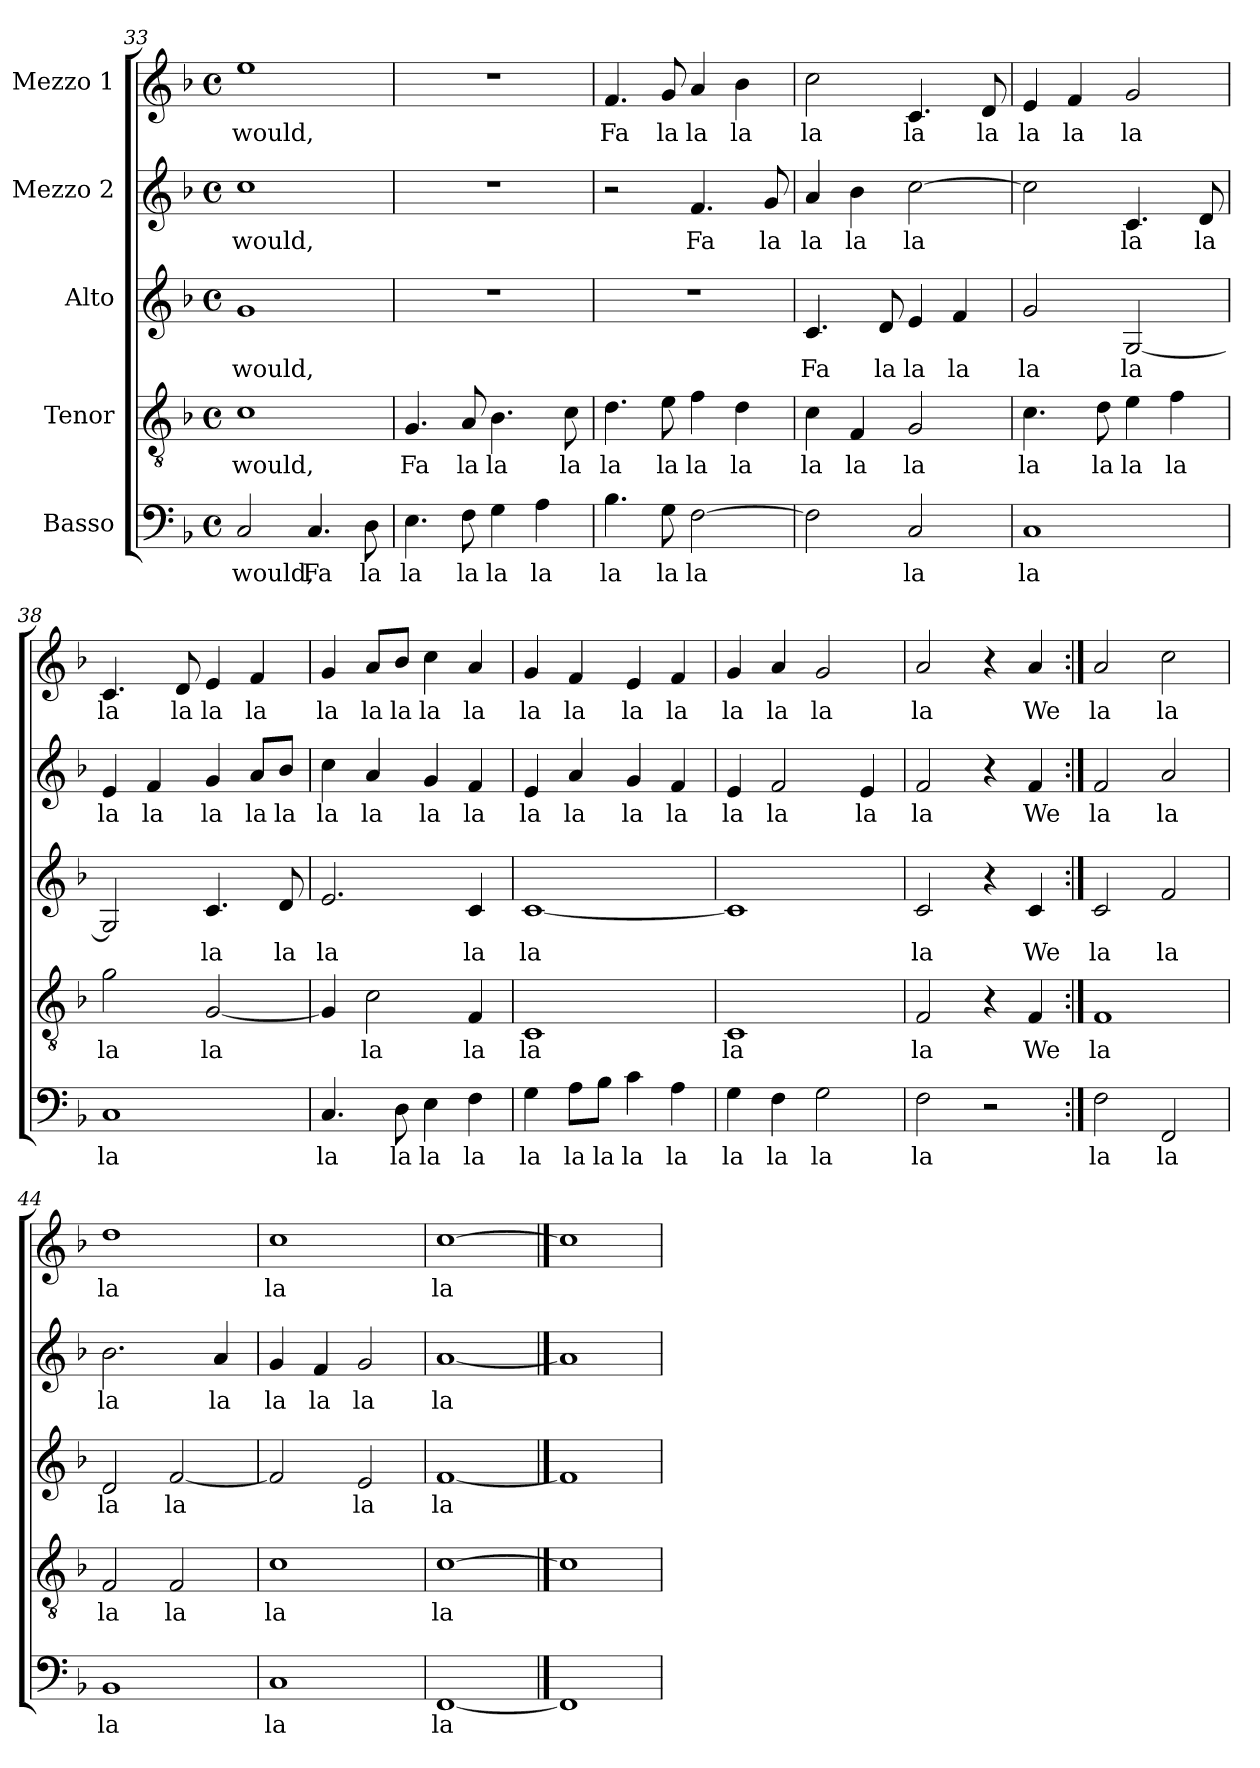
**kern	**text	**kern	**text	**kern	**text	**kern	**text	**kern	**text
*part5	*part5	*part4	*part4	*part3	*part3	*part2	*part2	*part1	*part1
*staff5	*staff5	*staff4	*staff4	*staff3	*staff3	*staff2	*staff2	*staff1	*staff1
*I"Basso	*	*I"Tenor	*	*I"Alto	*	*I"Mezzo 2	*	*I"Mezzo 1	*
*clefF4	*	*clefGv2	*	*clefG2	*	*clefG2	*	*clefG2	*
*k[b-]	*	*k[b-]	*	*k[b-]	*	*k[b-]	*	*k[b-]	*
*F:	*	*F:	*	*F:	*	*F:	*	*F:	*
*M4/4	*	*M4/4	*	*M4/4	*	*M4/4	*	*M4/4	*
*met(c)	*	*met(c)	*	*met(c)	*	*met(c)	*	*met(c)	*
*MM200	*	*MM200	*	*MM200	*	*MM200	*	*MM200	*
=33	=33	=33	=33	=33	=33	=33	=33	=33	=33
2C/	would,	1c	would,	1g	would,	1cc	would,	1ee	would,
4.C/	Fa	.	.	.	.	.	.	.	.
8D\	la	.	.	.	.	.	.	.	.
=34	=34	=34	=34	=34	=34	=34	=34	=34	=34
4.E\	la	4.G/	Fa	1r	.	1r	.	1r	.
8F\	la	8A/	la	.	.	.	.	.	.
4G\	la	4.B-\	la	.	.	.	.	.	.
4A\	la	.	.	.	.	.	.	.	.
.	.	8c\	la	.	.	.	.	.	.
=35	=35	=35	=35	=35	=35	=35	=35	=35	=35
4.B-\	la	4.d\	la	1r	.	2r	.	4.f/	Fa
8G\	la	8e\	la	.	.	.	.	8g/	la
[2F\	la	4f\	la	.	.	4.f/	Fa	4a/	la
.	.	4d\	la	.	.	.	.	4b-\	la
.	.	.	.	.	.	8g/	la	.	.
=36	=36	=36	=36	=36	=36	=36	=36	=36	=36
2F\]	.	4c\	la	4.c/	Fa	4a/	la	2cc\	la
.	.	4F/	la	.	.	4b-\	la	.	.
.	.	.	.	8d/	la	.	.	.	.
2C/	la	2G/	la	4e/	la	[2cc\	la	4.c/	la
.	.	.	.	4f/	la	.	.	.	.
.	.	.	.	.	.	.	.	8d/	la
=37	=37	=37	=37	=37	=37	=37	=37	=37	=37
1C	la	4.c\	la	2g/	la	2cc\]	.	4e/	la
.	.	.	.	.	.	.	.	4f/	la
.	.	8d\	la	.	.	.	.	.	.
.	.	4e\	la	[2G/	la	4.c/	la	2g/	la
.	.	4f\	la	.	.	.	.	.	.
.	.	.	.	.	.	8d/	la	.	.
=38	=38	=38	=38	=38	=38	=38	=38	=38	=38
1C	la	2g\	la	2G/]	.	4e/	la	4.c/	la
.	.	.	.	.	.	4f/	la	.	.
.	.	.	.	.	.	.	.	8d/	la
.	.	[2G/	la	4.c/	la	4g/	la	4e/	la
.	.	.	.	.	.	8a/L	la	4f/	la
.	.	.	.	8d/	la	8b-/J	la	.	.
!!LO:LB:g=z
=39	=39	=39	=39	=39	=39	=39	=39	=39	=39
4.C/	la	4G/]	.	2.e/	la	4cc\	la	4g/	la
.	.	2c\	la	.	.	4a/	la	8a/L	la
8D\	la	.	.	.	.	.	.	8b-/J	la
4E\	la	.	.	.	.	4g/	la	4cc\	la
4F\	la	4F/	la	4c/	la	4f/	la	4a/	la
=40	=40	=40	=40	=40	=40	=40	=40	=40	=40
4G\	la	1C	la	[1c	la	4e/	la	4g/	la
8A\L	la	.	.	.	.	4a/	la	4f/	la
8B-\J	la	.	.	.	.	.	.	.	.
4c\	la	.	.	.	.	4g/	la	4e/	la
4A\	la	.	.	.	.	4f/	la	4f/	la
=41	=41	=41	=41	=41	=41	=41	=41	=41	=41
4G\	la	1C	la	1c]	.	4e/	la	4g/	la
4F\	la	.	.	.	.	2f/	la	4a/	la
2G\	la	.	.	.	.	.	.	2g/	la
.	.	.	.	.	.	4e/	la	.	.
=42	=42	=42	=42	=42	=42	=42	=42	=42	=42
2F\	la	2F/	la	2c/	la	2f/	la	2a/	la
2r	.	4r	.	4r	.	4r	.	4r	.
.	.	4F/	We	4c/	We	4f/	We	4a/	We
=43:|!	=43:|!	=43:|!	=43:|!	=43:|!	=43:|!	=43:|!	=43:|!	=43:|!	=43:|!
2F\	la	1F	la	2c/	la	2f/	la	2a/	la
2FF/	la	.	.	2f/	la	2a/	la	2cc\	la
=44	=44	=44	=44	=44	=44	=44	=44	=44	=44
1BB-	la	2F/	la	2d/	la	2.b-\	la	1dd	la
.	.	2F/	la	[2f/	la	.	.	.	.
.	.	.	.	.	.	4a/	la	.	.
=45	=45	=45	=45	=45	=45	=45	=45	=45	=45
1C	la	1c	la	2f/]	.	4g/	la	1cc	la
.	.	.	.	.	.	4f/	la	.	.
.	.	.	.	2e/	la	2g/	la	.	.
=46	=46	=46	=46	=46	=46	=46	=46	=46	=46
[1FF	la	[1c	la	[1f	la	[1a	la	[1cc	la
==47	==47	==47	==47	==47	==47	==47	==47	==47	==47
1FF]	.	1c]	.	1f]	.	1a]	.	1cc]	.
=	=	=	=	=	=	=	=	=	=
*-	*-	*-	*-	*-	*-	*-	*-	*-	*-
